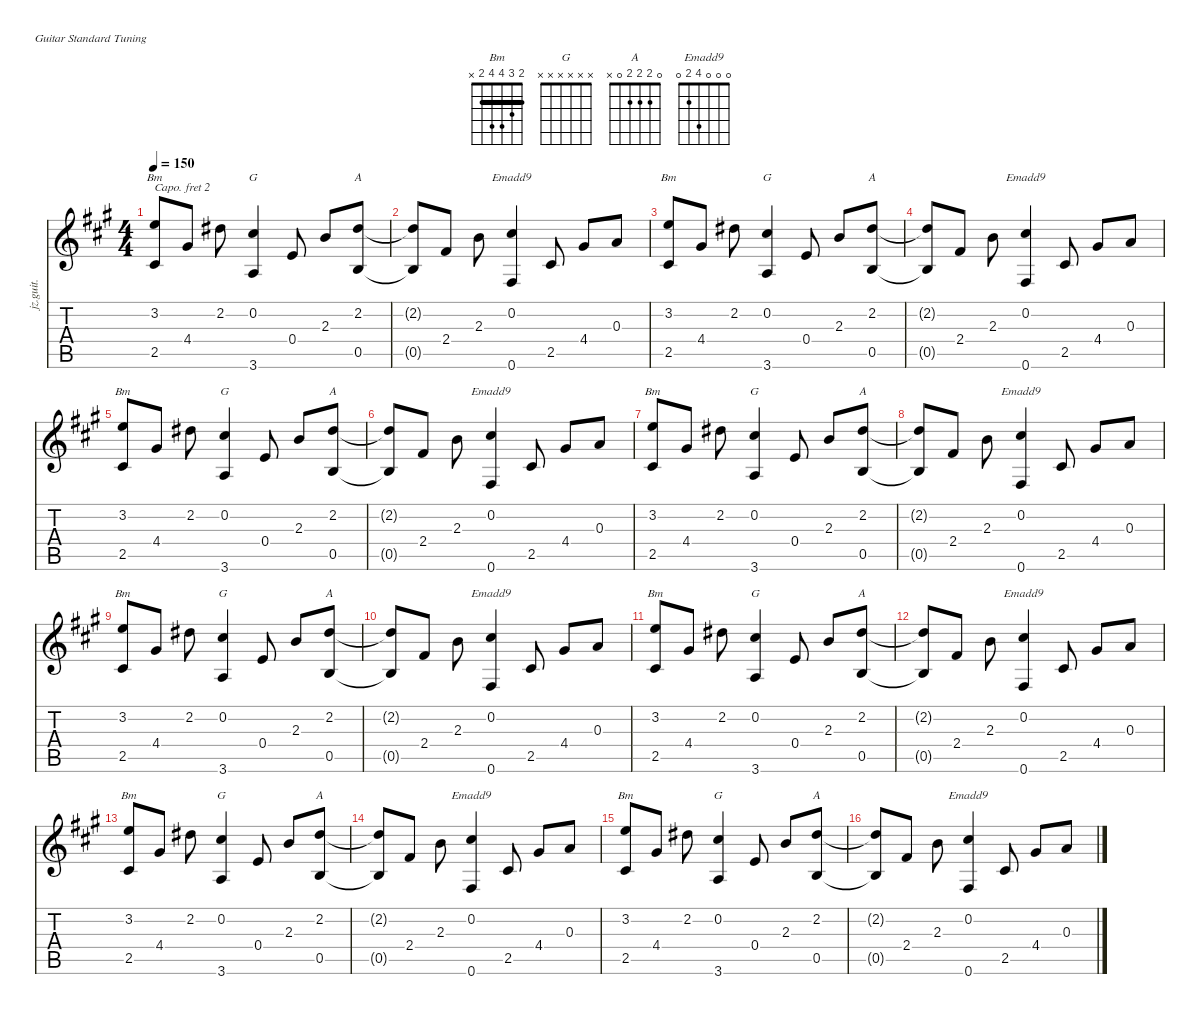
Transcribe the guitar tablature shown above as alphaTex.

\defaultSystemsLayout 4
\hideDynamics
\bracketExtendMode nobrackets
\otherSystemsTrackNameOrientation horizontal
\track ("2nd Guitar" "jz.guit.") {instrument electricguitarjazz}
\staff {score tabs}
\capo 2
\tuning (E4 B3 G3 D3 A2 E2)
\chord ("Bm" 2 3 4 4 2 x) {barre 2}
\chord ("G" x x x x x x)
\chord ("A" 0 2 2 2 0 x)
\chord ("Emadd9" 0 0 0 4 2 0)
\ts (4 4)
\tempo 150
\clef g2
\ks a
(3.2{acc forcenatural} 2.5{acc #}).8{ch "Bm" dy f} 4.4{acc #}.8 2.2{acc #}.8 (0.2{acc #} 3.6{acc forcenatural}).4{ch "G"} 0.4{acc forcenatural}.8 2.3{acc forcenatural}.8 (2.2{acc #} 0.5{acc forcenatural}).8{ch "A"} |
(2.2{t acc #} 0.5{t acc forcenatural}).8 2.4{acc #}.8 2.3{acc forcenatural}.8 (0.2{acc #} 0.6{acc #}).4{ch "Emadd9"} 2.5{acc #}.8 4.4{acc #}.8 0.3{acc forcenatural}.8 |
(3.2{acc forcenatural} 2.5{acc #}).8{ch "Bm"} 4.4{acc #}.8 2.2{acc #}.8 (0.2{acc #} 3.6{acc forcenatural}).4{ch "G"} 0.4{acc forcenatural}.8 2.3{acc forcenatural}.8 (2.2{acc #} 0.5{acc forcenatural}).8{ch "A"} |
(2.2{t acc #} 0.5{t acc forcenatural}).8 2.4{acc #}.8 2.3{acc forcenatural}.8 (0.2{acc #} 0.6{acc #}).4{ch "Emadd9"} 2.5{acc #}.8 4.4{acc #}.8 0.3{acc forcenatural}.8 |
(3.2{acc forcenatural} 2.5{acc #}).8{ch "Bm"} 4.4{acc #}.8 2.2{acc #}.8 (0.2{acc #} 3.6{acc forcenatural}).4{ch "G"} 0.4{acc forcenatural}.8 2.3{acc forcenatural}.8 (2.2{acc #} 0.5{acc forcenatural}).8{ch "A"} |
(2.2{t acc #} 0.5{t acc forcenatural}).8 2.4{acc #}.8 2.3{acc forcenatural}.8 (0.2{acc #} 0.6{acc #}).4{ch "Emadd9"} 2.5{acc #}.8 4.4{acc #}.8 0.3{acc forcenatural}.8 |
(3.2{acc forcenatural} 2.5{acc #}).8{ch "Bm"} 4.4{acc #}.8 2.2{acc #}.8 (0.2{acc #} 3.6{acc forcenatural}).4{ch "G"} 0.4{acc forcenatural}.8 2.3{acc forcenatural}.8 (2.2{acc #} 0.5{acc forcenatural}).8{ch "A"} |
(2.2{t acc #} 0.5{t acc forcenatural}).8 2.4{acc #}.8 2.3{acc forcenatural}.8 (0.2{acc #} 0.6{acc #}).4{ch "Emadd9"} 2.5{acc #}.8 4.4{acc #}.8 0.3{acc forcenatural}.8 |
(3.2{acc forcenatural} 2.5{acc #}).8{ch "Bm"} 4.4{acc #}.8 2.2{acc #}.8 (0.2{acc #} 3.6{acc forcenatural}).4{ch "G"} 0.4{acc forcenatural}.8 2.3{acc forcenatural}.8 (2.2{acc #} 0.5{acc forcenatural}).8{ch "A"} |
(2.2{t acc #} 0.5{t acc forcenatural}).8 2.4{acc #}.8 2.3{acc forcenatural}.8 (0.2{acc #} 0.6{acc #}).4{ch "Emadd9"} 2.5{acc #}.8 4.4{acc #}.8 0.3{acc forcenatural}.8 |
(3.2{acc forcenatural} 2.5{acc #}).8{ch "Bm"} 4.4{acc #}.8 2.2{acc #}.8 (0.2{acc #} 3.6{acc forcenatural}).4{ch "G"} 0.4{acc forcenatural}.8 2.3{acc forcenatural}.8 (2.2{acc #} 0.5{acc forcenatural}).8{ch "A"} |
(2.2{t acc #} 0.5{t acc forcenatural}).8 2.4{acc #}.8 2.3{acc forcenatural}.8 (0.2{acc #} 0.6{acc #}).4{ch "Emadd9"} 2.5{acc #}.8 4.4{acc #}.8 0.3{acc forcenatural}.8 |
(3.2{acc forcenatural} 2.5{acc #}).8{ch "Bm"} 4.4{acc #}.8 2.2{acc #}.8 (0.2{acc #} 3.6{acc forcenatural}).4{ch "G"} 0.4{acc forcenatural}.8 2.3{acc forcenatural}.8 (2.2{acc #} 0.5{acc forcenatural}).8{ch "A"} |
(2.2{t acc #} 0.5{t acc forcenatural}).8 2.4{acc #}.8 2.3{acc forcenatural}.8 (0.2{acc #} 0.6{acc #}).4{ch "Emadd9"} 2.5{acc #}.8 4.4{acc #}.8 0.3{acc forcenatural}.8 |
(3.2{acc forcenatural} 2.5{acc #}).8{ch "Bm"} 4.4{acc #}.8 2.2{acc #}.8 (0.2{acc #} 3.6{acc forcenatural}).4{ch "G"} 0.4{acc forcenatural}.8 2.3{acc forcenatural}.8 (2.2{acc #} 0.5{acc forcenatural}).8{ch "A"} |
(2.2{t acc #} 0.5{t acc forcenatural}).8 2.4{acc #}.8 2.3{acc forcenatural}.8 (0.2{acc #} 0.6{acc #}).4{ch "Emadd9"} 2.5{acc #}.8 4.4{acc #}.8 0.3{acc forcenatural}.8
